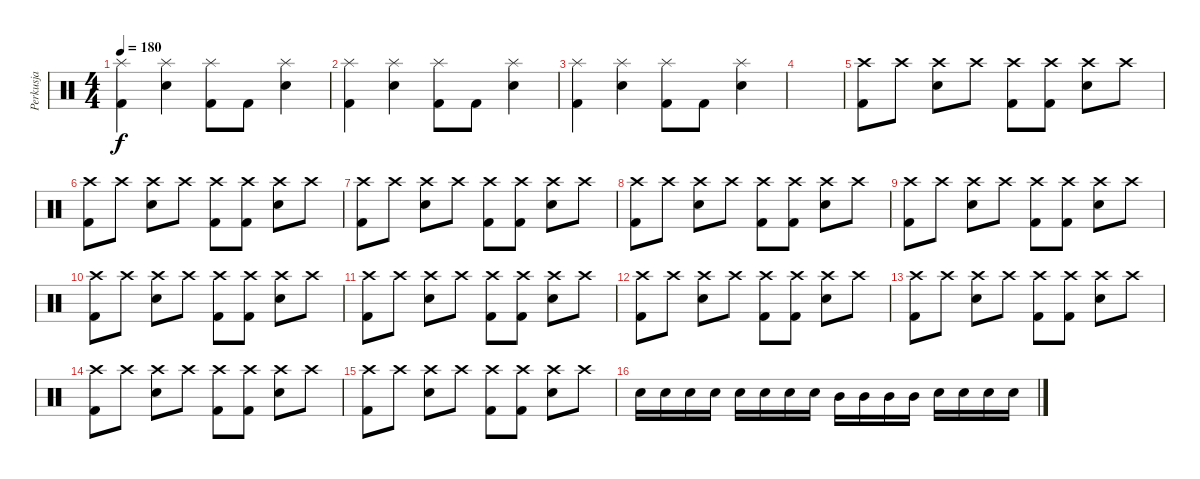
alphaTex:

\track ("Perkusja" "Perkusja") {instrument percussion}
\staff {score}
\articulation defaults
\ts (4 4)
\tempo 180
\clef neutral
\ks c
("Splash (hit)" "Kick (hit) 2").4{dy f} ("Splash (hit)" "Snare (hit) 2").4 ("Splash (hit)" "Kick (hit) 2").8 "Kick (hit) 2".8 ("Splash (hit)" "Snare (hit) 2").4 |
("Splash (hit)" "Kick (hit) 2").4 ("Splash (hit)" "Snare (hit) 2").4 ("Splash (hit)" "Kick (hit) 2").8 "Kick (hit) 2".8 ("Splash (hit)" "Snare (hit) 2").4 |
("Splash (hit)" "Kick (hit) 2").4 ("Splash (hit)" "Snare (hit) 2").4 ("Splash (hit)" "Kick (hit) 2").8 "Kick (hit) 2".8 ("Splash (hit)" "Snare (hit) 2").4 |
|
("Crash high (hit)" "Kick (hit) 2").8 "Crash high (hit)".8 ("Crash high (hit)" "Snare (hit) 2").8 "Crash high (hit)".8 ("Crash high (hit)" "Kick (hit) 2").8 ("Crash high (hit)" "Kick (hit) 2").8 ("Crash high (hit)" "Snare (hit) 2").8 "Crash high (hit)".8 |
("Crash high (hit)" "Kick (hit) 2").8 "Crash high (hit)".8 ("Crash high (hit)" "Snare (hit) 2").8 "Crash high (hit)".8 ("Crash high (hit)" "Kick (hit) 2").8 ("Crash high (hit)" "Kick (hit) 2").8 ("Crash high (hit)" "Snare (hit) 2").8 "Crash high (hit)".8 |
("Crash high (hit)" "Kick (hit) 2").8 "Crash high (hit)".8 ("Crash high (hit)" "Snare (hit) 2").8 "Crash high (hit)".8 ("Crash high (hit)" "Kick (hit) 2").8 ("Crash high (hit)" "Kick (hit) 2").8 ("Crash high (hit)" "Snare (hit) 2").8 "Crash high (hit)".8 |
("Crash high (hit)" "Kick (hit) 2").8 "Crash high (hit)".8 ("Crash high (hit)" "Snare (hit) 2").8 "Crash high (hit)".8 ("Crash high (hit)" "Kick (hit) 2").8 ("Crash high (hit)" "Kick (hit) 2").8 ("Crash high (hit)" "Snare (hit) 2").8 "Crash high (hit)".8 |
("Crash high (hit)" "Kick (hit) 2").8 "Crash high (hit)".8 ("Crash high (hit)" "Snare (hit) 2").8 "Crash high (hit)".8 ("Crash high (hit)" "Kick (hit) 2").8 ("Crash high (hit)" "Kick (hit) 2").8 ("Crash high (hit)" "Snare (hit) 2").8 "Crash high (hit)".8 |
("Crash high (hit)" "Kick (hit) 2").8 "Crash high (hit)".8 ("Crash high (hit)" "Snare (hit) 2").8 "Crash high (hit)".8 ("Crash high (hit)" "Kick (hit) 2").8 ("Crash high (hit)" "Kick (hit) 2").8 ("Crash high (hit)" "Snare (hit) 2").8 "Crash high (hit)".8 |
("Crash high (hit)" "Kick (hit) 2").8 "Crash high (hit)".8 ("Crash high (hit)" "Snare (hit) 2").8 "Crash high (hit)".8 ("Crash high (hit)" "Kick (hit) 2").8 ("Crash high (hit)" "Kick (hit) 2").8 ("Crash high (hit)" "Snare (hit) 2").8 "Crash high (hit)".8 |
("Crash high (hit)" "Kick (hit) 2").8 "Crash high (hit)".8 ("Crash high (hit)" "Snare (hit) 2").8 "Crash high (hit)".8 ("Crash high (hit)" "Kick (hit) 2").8 ("Crash high (hit)" "Kick (hit) 2").8 ("Crash high (hit)" "Snare (hit) 2").8 "Crash high (hit)".8 |
("Crash high (hit)" "Kick (hit) 2").8 "Crash high (hit)".8 ("Crash high (hit)" "Snare (hit) 2").8 "Crash high (hit)".8 ("Crash high (hit)" "Kick (hit) 2").8 ("Crash high (hit)" "Kick (hit) 2").8 ("Crash high (hit)" "Snare (hit) 2").8 "Crash high (hit)".8 |
("Crash high (hit)" "Kick (hit) 2").8 "Crash high (hit)".8 ("Crash high (hit)" "Snare (hit) 2").8 "Crash high (hit)".8 ("Crash high (hit)" "Kick (hit) 2").8 ("Crash high (hit)" "Kick (hit) 2").8 ("Crash high (hit)" "Snare (hit) 2").8 "Crash high (hit)".8 |
("Crash high (hit)" "Kick (hit) 2").8 "Crash high (hit)".8 ("Crash high (hit)" "Snare (hit) 2").8 "Crash high (hit)".8 ("Crash high (hit)" "Kick (hit) 2").8 ("Crash high (hit)" "Kick (hit) 2").8 ("Crash high (hit)" "Snare (hit) 2").8 "Crash high (hit)".8 |
"Snare (hit) 2".16 "Snare (hit) 2".16 "Snare (hit) 2".16 "Snare (hit) 2".16 "Snare (hit) 2".16 "Snare (hit) 2".16 "Snare (hit) 2".16 "Snare (hit) 2".16 "Mid Tom (hit)".16 "Mid Tom (hit)".16 "Mid Tom (hit)".16 "Mid Tom (hit)".16 "Snare (hit) 2".16 "Snare (hit) 2".16 "Snare (hit) 2".16 "Snare (hit) 2".16
